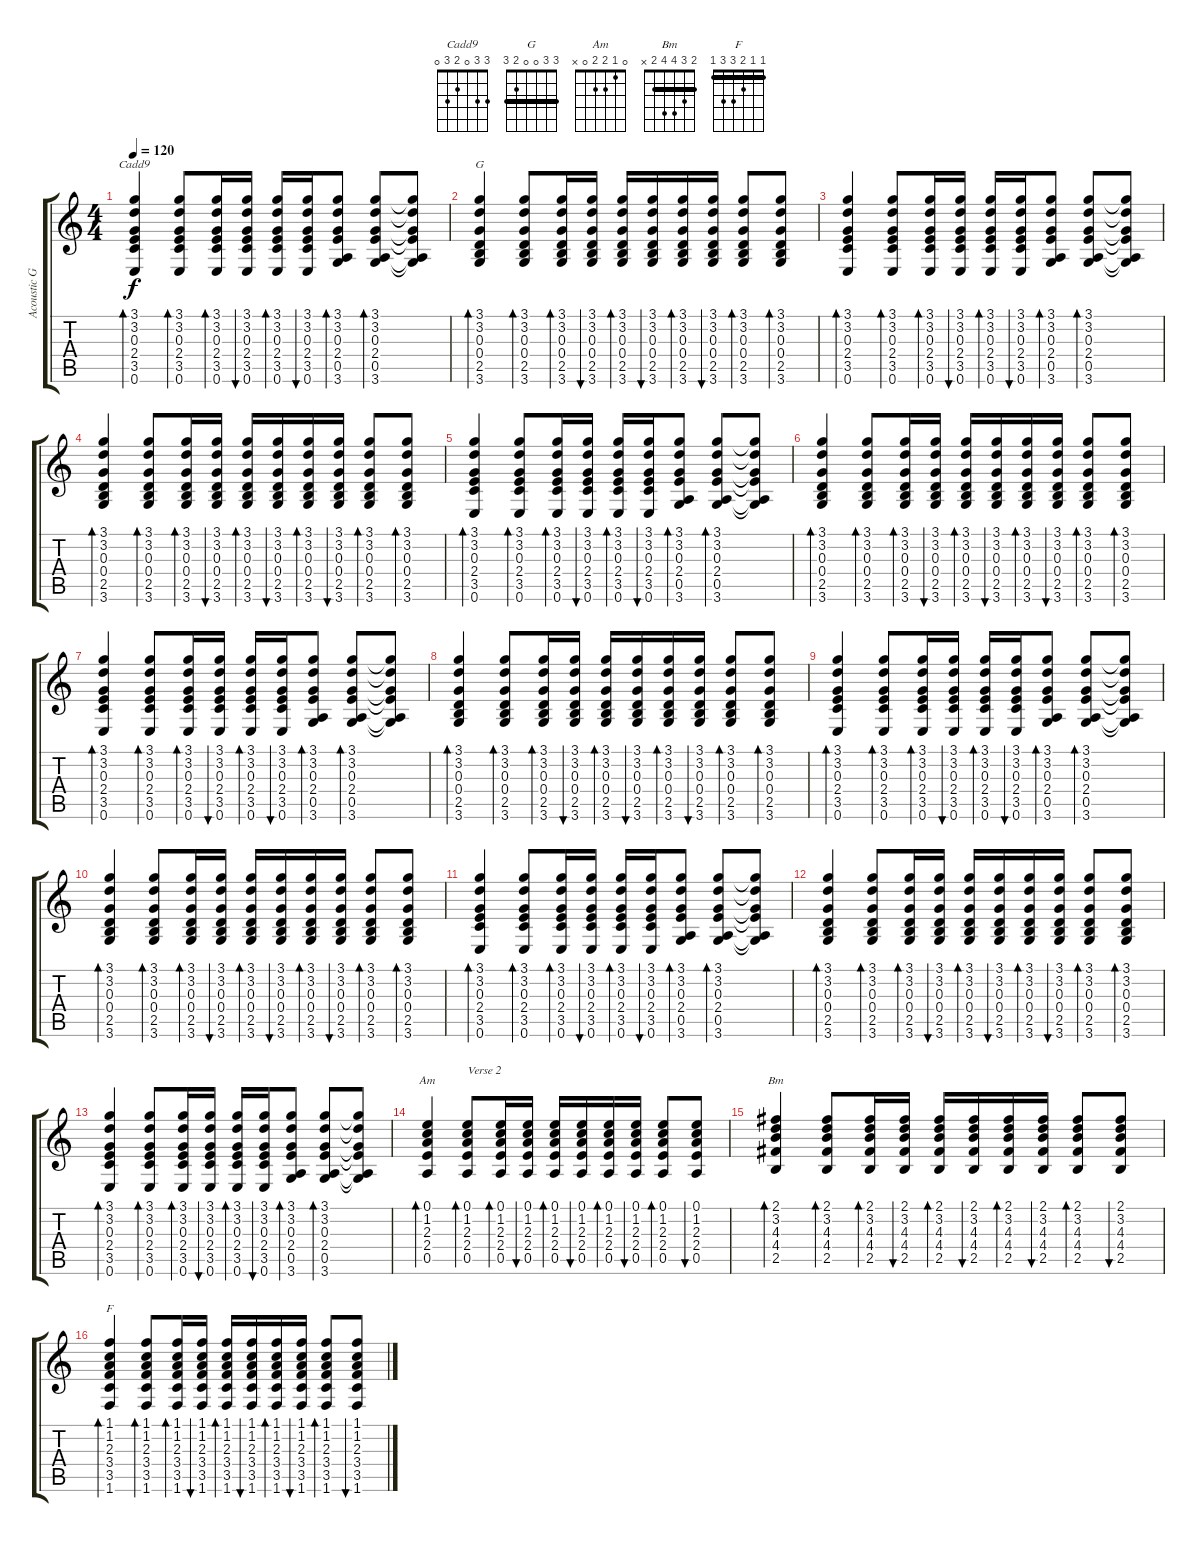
\track ("Acoustic Guitar" "Acoustic G") {instrument acousticguitarsteel}
\staff {score tabs}
\tuning (E4 B3 G3 D3 A2 E2) {hide}
\chord ("Cadd9" 3 3 0 2 3 0)
\chord ("G" 3 3 0 0 2 3) {barre 3}
\chord ("Am" 0 1 2 2 0 x)
\chord ("Bm" 2 3 4 4 2 x) {barre 2}
\chord ("F" 1 1 2 3 3 1) {barre 1}
\ts (4 4)
\tempo 120
\clef g2
\ks c
(3.1 3.2 0.3 2.4 3.5 0.6).4{bd 30 ch "Cadd9" dy f} (3.1 3.2 0.3 2.4 3.5 0.6).8{bd 30} (3.1 3.2 0.3 2.4 3.5 0.6).16{bd 30} (3.1 3.2 0.3 2.4 3.5 0.6).16{bu 30} (3.1 3.2 0.3 2.4 3.5 0.6).16{bd 30} (3.1 3.2 0.3 2.4 3.5 0.6).16{bu 30} (3.1 3.2 0.3 2.4 0.5 3.6).8{bd 30} (3.1 3.2 0.3 2.4 0.5 3.6).8{bd 30} (3.1{t} 3.2{t} 0.3{t} 2.4{t} 0.5{t} 3.6{t}).8 |
(3.1 3.2 0.3 0.4 2.5 3.6).4{bd 30 ch "G"} (3.1 3.2 0.3 0.4 2.5 3.6).8{bd 30} (3.1 3.2 0.3 0.4 2.5 3.6).16{bd 30} (3.1 3.2 0.3 0.4 2.5 3.6).16{bu 30} (3.1 3.2 0.3 0.4 2.5 3.6).16{bd 30} (3.1 3.2 0.3 0.4 2.5 3.6).16{bu 30} (3.1 3.2 0.3 0.4 2.5 3.6).16{bd 30} (3.1 3.2 0.3 0.4 2.5 3.6).16{bu 30} (3.1 3.2 0.3 0.4 2.5 3.6).8{bd 30} (3.1 3.2 0.3 0.4 2.5 3.6).8{bd 30} |
(3.1 3.2 0.3 2.4 3.5 0.6).4{bd 30} (3.1 3.2 0.3 2.4 3.5 0.6).8{bd 30} (3.1 3.2 0.3 2.4 3.5 0.6).16{bd 30} (3.1 3.2 0.3 2.4 3.5 0.6).16{bu 30} (3.1 3.2 0.3 2.4 3.5 0.6).16{bd 30} (3.1 3.2 0.3 2.4 3.5 0.6).16{bu 30} (3.1 3.2 0.3 2.4 0.5 3.6).8{bd 30} (3.1 3.2 0.3 2.4 0.5 3.6).8{bd 30} (3.1{t} 3.2{t} 0.3{t} 2.4{t} 0.5{t} 3.6{t}).8 |
(3.1 3.2 0.3 0.4 2.5 3.6).4{bd 30} (3.1 3.2 0.3 0.4 2.5 3.6).8{bd 30} (3.1 3.2 0.3 0.4 2.5 3.6).16{bd 30} (3.1 3.2 0.3 0.4 2.5 3.6).16{bu 30} (3.1 3.2 0.3 0.4 2.5 3.6).16{bd 30} (3.1 3.2 0.3 0.4 2.5 3.6).16{bu 30} (3.1 3.2 0.3 0.4 2.5 3.6).16{bd 30} (3.1 3.2 0.3 0.4 2.5 3.6).16{bu 30} (3.1 3.2 0.3 0.4 2.5 3.6).8{bd 30} (3.1 3.2 0.3 0.4 2.5 3.6).8{bd 30} |
(3.1 3.2 0.3 2.4 3.5 0.6).4{bd 30} (3.1 3.2 0.3 2.4 3.5 0.6).8{bd 30} (3.1 3.2 0.3 2.4 3.5 0.6).16{bd 30} (3.1 3.2 0.3 2.4 3.5 0.6).16{bu 30} (3.1 3.2 0.3 2.4 3.5 0.6).16{bd 30} (3.1 3.2 0.3 2.4 3.5 0.6).16{bu 30} (3.1 3.2 0.3 2.4 0.5 3.6).8{bd 30} (3.1 3.2 0.3 2.4 0.5 3.6).8{bd 30} (3.1{t} 3.2{t} 0.3{t} 2.4{t} 0.5{t} 3.6{t}).8 |
(3.1 3.2 0.3 0.4 2.5 3.6).4{bd 30} (3.1 3.2 0.3 0.4 2.5 3.6).8{bd 30} (3.1 3.2 0.3 0.4 2.5 3.6).16{bd 30} (3.1 3.2 0.3 0.4 2.5 3.6).16{bu 30} (3.1 3.2 0.3 0.4 2.5 3.6).16{bd 30} (3.1 3.2 0.3 0.4 2.5 3.6).16{bu 30} (3.1 3.2 0.3 0.4 2.5 3.6).16{bd 30} (3.1 3.2 0.3 0.4 2.5 3.6).16{bu 30} (3.1 3.2 0.3 0.4 2.5 3.6).8{bd 30} (3.1 3.2 0.3 0.4 2.5 3.6).8{bd 30} |
(3.1 3.2 0.3 2.4 3.5 0.6).4{bd 30} (3.1 3.2 0.3 2.4 3.5 0.6).8{bd 30} (3.1 3.2 0.3 2.4 3.5 0.6).16{bd 30} (3.1 3.2 0.3 2.4 3.5 0.6).16{bu 30} (3.1 3.2 0.3 2.4 3.5 0.6).16{bd 30} (3.1 3.2 0.3 2.4 3.5 0.6).16{bu 30} (3.1 3.2 0.3 2.4 0.5 3.6).8{bd 30} (3.1 3.2 0.3 2.4 0.5 3.6).8{bd 30} (3.1{t} 3.2{t} 0.3{t} 2.4{t} 0.5{t} 3.6{t}).8 |
(3.1 3.2 0.3 0.4 2.5 3.6).4{bd 30} (3.1 3.2 0.3 0.4 2.5 3.6).8{bd 30} (3.1 3.2 0.3 0.4 2.5 3.6).16{bd 30} (3.1 3.2 0.3 0.4 2.5 3.6).16{bu 30} (3.1 3.2 0.3 0.4 2.5 3.6).16{bd 30} (3.1 3.2 0.3 0.4 2.5 3.6).16{bu 30} (3.1 3.2 0.3 0.4 2.5 3.6).16{bd 30} (3.1 3.2 0.3 0.4 2.5 3.6).16{bu 30} (3.1 3.2 0.3 0.4 2.5 3.6).8{bd 30} (3.1 3.2 0.3 0.4 2.5 3.6).8{bd 30} |
(3.1 3.2 0.3 2.4 3.5 0.6).4{bd 30} (3.1 3.2 0.3 2.4 3.5 0.6).8{bd 30} (3.1 3.2 0.3 2.4 3.5 0.6).16{bd 30} (3.1 3.2 0.3 2.4 3.5 0.6).16{bu 30} (3.1 3.2 0.3 2.4 3.5 0.6).16{bd 30} (3.1 3.2 0.3 2.4 3.5 0.6).16{bu 30} (3.1 3.2 0.3 2.4 0.5 3.6).8{bd 30} (3.1 3.2 0.3 2.4 0.5 3.6).8{bd 30} (3.1{t} 3.2{t} 0.3{t} 2.4{t} 0.5{t} 3.6{t}).8 |
(3.1 3.2 0.3 0.4 2.5 3.6).4{bd 30} (3.1 3.2 0.3 0.4 2.5 3.6).8{bd 30} (3.1 3.2 0.3 0.4 2.5 3.6).16{bd 30} (3.1 3.2 0.3 0.4 2.5 3.6).16{bu 30} (3.1 3.2 0.3 0.4 2.5 3.6).16{bd 30} (3.1 3.2 0.3 0.4 2.5 3.6).16{bu 30} (3.1 3.2 0.3 0.4 2.5 3.6).16{bd 30} (3.1 3.2 0.3 0.4 2.5 3.6).16{bu 30} (3.1 3.2 0.3 0.4 2.5 3.6).8{bd 30} (3.1 3.2 0.3 0.4 2.5 3.6).8{bd 30} |
(3.1 3.2 0.3 2.4 3.5 0.6).4{bd 30} (3.1 3.2 0.3 2.4 3.5 0.6).8{bd 30} (3.1 3.2 0.3 2.4 3.5 0.6).16{bd 30} (3.1 3.2 0.3 2.4 3.5 0.6).16{bu 30} (3.1 3.2 0.3 2.4 3.5 0.6).16{bd 30} (3.1 3.2 0.3 2.4 3.5 0.6).16{bu 30} (3.1 3.2 0.3 2.4 0.5 3.6).8{bd 30} (3.1 3.2 0.3 2.4 0.5 3.6).8{bd 30} (3.1{t} 3.2{t} 0.3{t} 2.4{t} 0.5{t} 3.6{t}).8 |
(3.1 3.2 0.3 0.4 2.5 3.6).4{bd 30} (3.1 3.2 0.3 0.4 2.5 3.6).8{bd 30} (3.1 3.2 0.3 0.4 2.5 3.6).16{bd 30} (3.1 3.2 0.3 0.4 2.5 3.6).16{bu 30} (3.1 3.2 0.3 0.4 2.5 3.6).16{bd 30} (3.1 3.2 0.3 0.4 2.5 3.6).16{bu 30} (3.1 3.2 0.3 0.4 2.5 3.6).16{bd 30} (3.1 3.2 0.3 0.4 2.5 3.6).16{bu 30} (3.1 3.2 0.3 0.4 2.5 3.6).8{bd 30} (3.1 3.2 0.3 0.4 2.5 3.6).8{bd 30} |
(3.1 3.2 0.3 2.4 3.5 0.6).4{bd 30} (3.1 3.2 0.3 2.4 3.5 0.6).8{bd 30} (3.1 3.2 0.3 2.4 3.5 0.6).16{bd 30} (3.1 3.2 0.3 2.4 3.5 0.6).16{bu 30} (3.1 3.2 0.3 2.4 3.5 0.6).16{bd 30} (3.1 3.2 0.3 2.4 3.5 0.6).16{bu 30} (3.1 3.2 0.3 2.4 0.5 3.6).8{bd 30} (3.1 3.2 0.3 2.4 0.5 3.6).8{bd 30} (3.1{t} 3.2{t} 0.3{t} 2.4{t} 0.5{t} 3.6{t}).8 |
(0.1 1.2 2.3 2.4 0.5).4{bd 60 ch "Am"} (0.1 1.2 2.3 2.4 0.5).8{bd 60 txt "Verse 2"} (0.1 1.2 2.3 2.4 0.5).16{bd 60} (0.1 1.2 2.3 2.4 0.5).16{bu 60} (0.1 1.2 2.3 2.4 0.5).16{bd 30} (0.1 1.2 2.3 2.4 0.5).16{bu 30} (0.1 1.2 2.3 2.4 0.5).16{bd 30} (0.1 1.2 2.3 2.4 0.5).16{bu 30} (0.1 1.2 2.3 2.4 0.5).8{bd 30} (0.1 1.2 2.3 2.4 0.5).8{bu 30} |
(2.1 3.2 4.3 4.4 2.5).4{bd 30 ch "Bm"} (2.1 3.2 4.3 4.4 2.5).8{bd 30} (2.1 3.2 4.3 4.4 2.5).16{bd 30} (2.1 3.2 4.3 4.4 2.5).16{bu 30} (2.1 3.2 4.3 4.4 2.5).16{bd 30} (2.1 3.2 4.3 4.4 2.5).16{bu 30} (2.1 3.2 4.3 4.4 2.5).16{bd 30} (2.1 3.2 4.3 4.4 2.5).16{bu 30} (2.1 3.2 4.3 4.4 2.5).8{bd 30} (2.1 3.2 4.3 4.4 2.5).8{bu 30} |
(1.1 1.2 2.3 3.4 3.5 1.6).4{bd 30 ch "F"} (1.1 1.2 2.3 3.4 3.5 1.6).8{bd 30} (1.1 1.2 2.3 3.4 3.5 1.6).16{bd 30} (1.1 1.2 2.3 3.4 3.5 1.6).16{bu 30} (1.1 1.2 2.3 3.4 3.5 1.6).16{bd 30} (1.1 1.2 2.3 3.4 3.5 1.6).16{bu 30} (1.1 1.2 2.3 3.4 3.5 1.6).16{bd 30} (1.1 1.2 2.3 3.4 3.5 1.6).16{bu 30} (1.1 1.2 2.3 3.4 3.5 1.6).8{bd 30} (1.1 1.2 2.3 3.4 3.5 1.6).8{bu 30}
